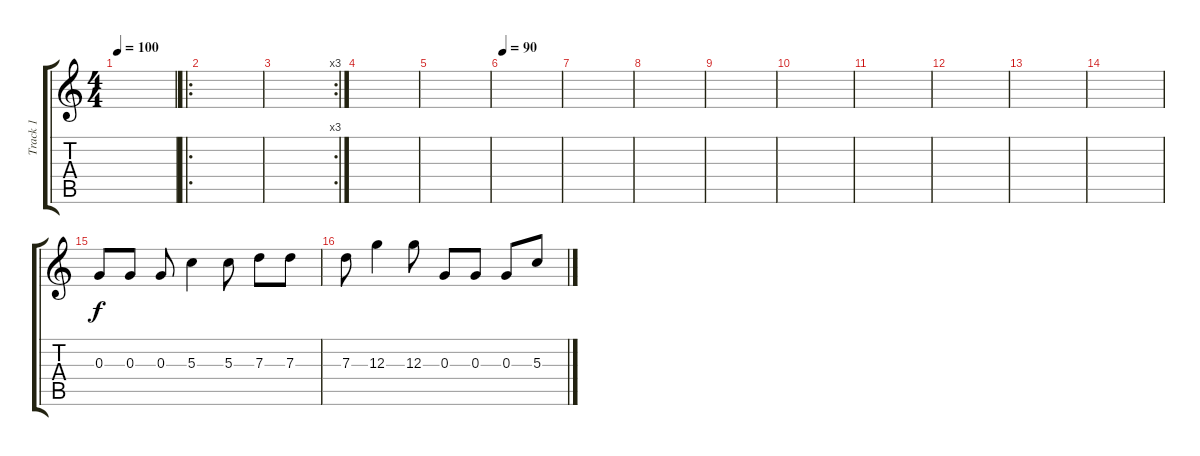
\track ("Track 1" "Track 1") {instrument electricguitarclean}
\staff {score tabs}
\tuning (E4 B3 G3 D3 A2 E2) {hide}
\ts (4 4)
\tempo 100
\clef g2
\ks c
|
\ro
|
\rc 3
|
|
|
\tempo 90
|
|
|
|
|
|
|
|
|
0.3.8 0.3.8 0.3.8 5.3.4 5.3.8 7.3.8 7.3.8 |
7.3.8 12.3.4 12.3.8 0.3.8 0.3.8 0.3.8 5.3.8
